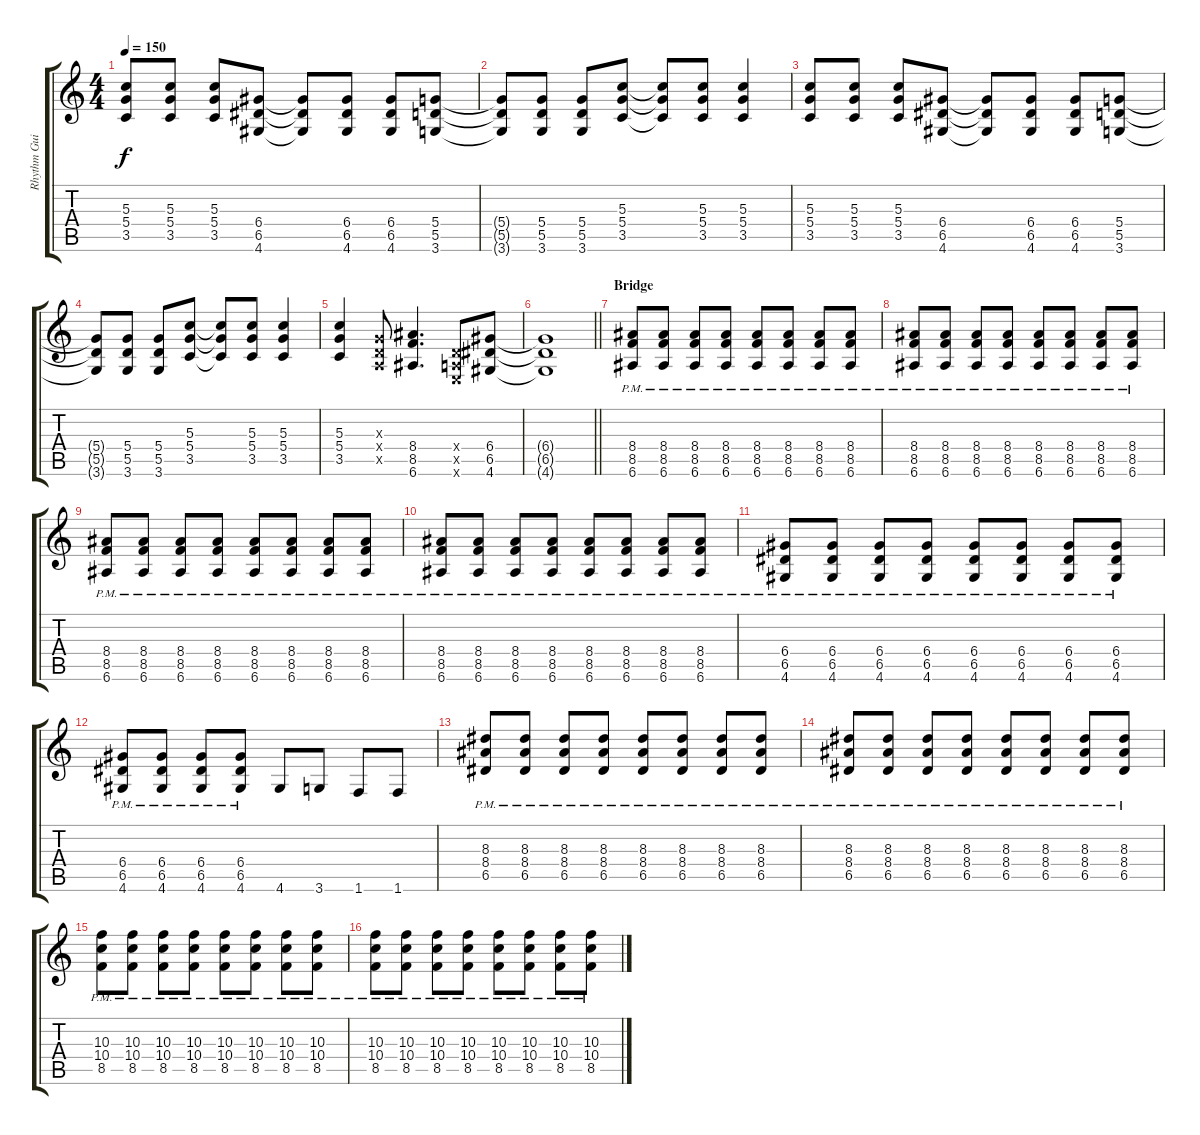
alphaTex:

\track ("Rhythm Guitar" "Rhythm Gui") {instrument distortionguitar}
\staff {score tabs}
\tuning (E4 B3 G3 D3 A2 E2) {hide}
\ts (4 4)
\tempo 150
\clef g2
\ks c
(5.3 5.4 3.5).8{dy f} (5.3 5.4 3.5).8 (5.3 5.4 3.5).8 (6.4 6.5 4.6).8 (6.4{t} 6.5{t} 4.6{t}).8 (6.4 6.5 4.6).8 (6.4 6.5 4.6).8 (5.4 5.5 3.6).8 |
(5.4{t} 5.5{t} 3.6{t}).8 (5.4 5.5 3.6).8 (5.4 5.5 3.6).8 (5.3 5.4 3.5).8 (5.3{t} 5.4{t} 3.5{t}).8 (5.3 5.4 3.5).8 (5.3 5.4 3.5).4 |
(5.3 5.4 3.5).8 (5.3 5.4 3.5).8 (5.3 5.4 3.5).8 (6.4 6.5 4.6).8 (6.4{t} 6.5{t} 4.6{t}).8 (6.4 6.5 4.6).8 (6.4 6.5 4.6).8 (5.4 5.5 3.6).8 |
(5.4{t} 5.5{t} 3.6{t}).8 (5.4 5.5 3.6).8 (5.4 5.5 3.6).8 (5.3 5.4 3.5).8 (5.3{t} 5.4{t} 3.5{t}).8 (5.3 5.4 3.5).8 (5.3 5.4 3.5).4 |
(5.3 5.4 3.5).4 (0.3{x} 0.4{x} 0.5{x}).8 (8.4 8.5 6.6).4{d} (0.4{x} 0.5{x} 0.6{x}).8 (6.4 6.5 4.6).8 |
\barLineRight lightlight
(6.4{t} 6.5{t} 4.6{t}).1 |
\section ("" "Bridge")
(8.4{pm} 8.5{pm} 6.6{pm}).8 (8.4{pm} 8.5{pm} 6.6{pm}).8 (8.4{pm} 8.5{pm} 6.6{pm}).8 (8.4{pm} 8.5{pm} 6.6{pm}).8 (8.4{pm} 8.5{pm} 6.6{pm}).8 (8.4{pm} 8.5{pm} 6.6{pm}).8 (8.4{pm} 8.5{pm} 6.6{pm}).8 (8.4{pm} 8.5{pm} 6.6{pm}).8 |
(8.4{pm} 8.5{pm} 6.6{pm}).8 (8.4{pm} 8.5{pm} 6.6{pm}).8 (8.4{pm} 8.5{pm} 6.6{pm}).8 (8.4{pm} 8.5{pm} 6.6{pm}).8 (8.4{pm} 8.5{pm} 6.6{pm}).8 (8.4{pm} 8.5{pm} 6.6{pm}).8 (8.4{pm} 8.5{pm} 6.6{pm}).8 (8.4{pm} 8.5{pm} 6.6{pm}).8 |
(8.4{pm} 8.5{pm} 6.6{pm}).8 (8.4{pm} 8.5{pm} 6.6{pm}).8 (8.4{pm} 8.5{pm} 6.6{pm}).8 (8.4{pm} 8.5{pm} 6.6{pm}).8 (8.4{pm} 8.5{pm} 6.6{pm}).8 (8.4{pm} 8.5{pm} 6.6{pm}).8 (8.4{pm} 8.5{pm} 6.6{pm}).8 (8.4{pm} 8.5{pm} 6.6{pm}).8 |
(8.4{pm} 8.5{pm} 6.6{pm}).8 (8.4{pm} 8.5{pm} 6.6{pm}).8 (8.4{pm} 8.5{pm} 6.6{pm}).8 (8.4{pm} 8.5{pm} 6.6{pm}).8 (8.4{pm} 8.5{pm} 6.6{pm}).8 (8.4{pm} 8.5{pm} 6.6{pm}).8 (8.4{pm} 8.5{pm} 6.6{pm}).8 (8.4{pm} 8.5{pm} 6.6{pm}).8 |
(6.4{pm} 6.5{pm} 4.6{pm}).8 (6.4{pm} 6.5{pm} 4.6{pm}).8 (6.4{pm} 6.5{pm} 4.6{pm}).8 (6.4{pm} 6.5{pm} 4.6{pm}).8 (6.4{pm} 6.5{pm} 4.6{pm}).8 (6.4{pm} 6.5{pm} 4.6{pm}).8 (6.4{pm} 6.5{pm} 4.6{pm}).8 (6.4{pm} 6.5{pm} 4.6{pm}).8 |
(6.4{pm} 6.5{pm} 4.6{pm}).8 (6.4{pm} 6.5{pm} 4.6{pm}).8 (6.4{pm} 6.5{pm} 4.6{pm}).8 (6.4{pm} 6.5{pm} 4.6{pm}).8 4.6.8 3.6.8 1.6.8 1.6.8 |
(8.3{pm} 8.4{pm} 6.5{pm}).8 (8.3{pm} 8.4{pm} 6.5{pm}).8 (8.3{pm} 8.4{pm} 6.5{pm}).8 (8.3{pm} 8.4{pm} 6.5{pm}).8 (8.3{pm} 8.4{pm} 6.5{pm}).8 (8.3{pm} 8.4{pm} 6.5{pm}).8 (8.3{pm} 8.4{pm} 6.5{pm}).8 (8.3{pm} 8.4{pm} 6.5{pm}).8 |
(8.3{pm} 8.4{pm} 6.5{pm}).8 (8.3{pm} 8.4{pm} 6.5{pm}).8 (8.3{pm} 8.4{pm} 6.5{pm}).8 (8.3{pm} 8.4{pm} 6.5{pm}).8 (8.3{pm} 8.4{pm} 6.5{pm}).8 (8.3{pm} 8.4{pm} 6.5{pm}).8 (8.3{pm} 8.4{pm} 6.5{pm}).8 (8.3{pm} 8.4{pm} 6.5{pm}).8 |
(10.3{pm} 10.4{pm} 8.5{pm}).8 (10.3{pm} 10.4{pm} 8.5{pm}).8 (10.3{pm} 10.4{pm} 8.5{pm}).8 (10.3{pm} 10.4{pm} 8.5{pm}).8 (10.3{pm} 10.4{pm} 8.5{pm}).8 (10.3{pm} 10.4{pm} 8.5{pm}).8 (10.3{pm} 10.4{pm} 8.5{pm}).8 (10.3{pm} 10.4{pm} 8.5{pm}).8 |
(10.3{pm} 10.4{pm} 8.5{pm}).8 (10.3{pm} 10.4{pm} 8.5{pm}).8 (10.3{pm} 10.4{pm} 8.5{pm}).8 (10.3{pm} 10.4{pm} 8.5{pm}).8 (10.3{pm} 10.4{pm} 8.5{pm}).8 (10.3{pm} 10.4{pm} 8.5{pm}).8 (10.3{pm} 10.4{pm} 8.5{pm}).8 (10.3{pm} 10.4{pm} 8.5{pm}).8
